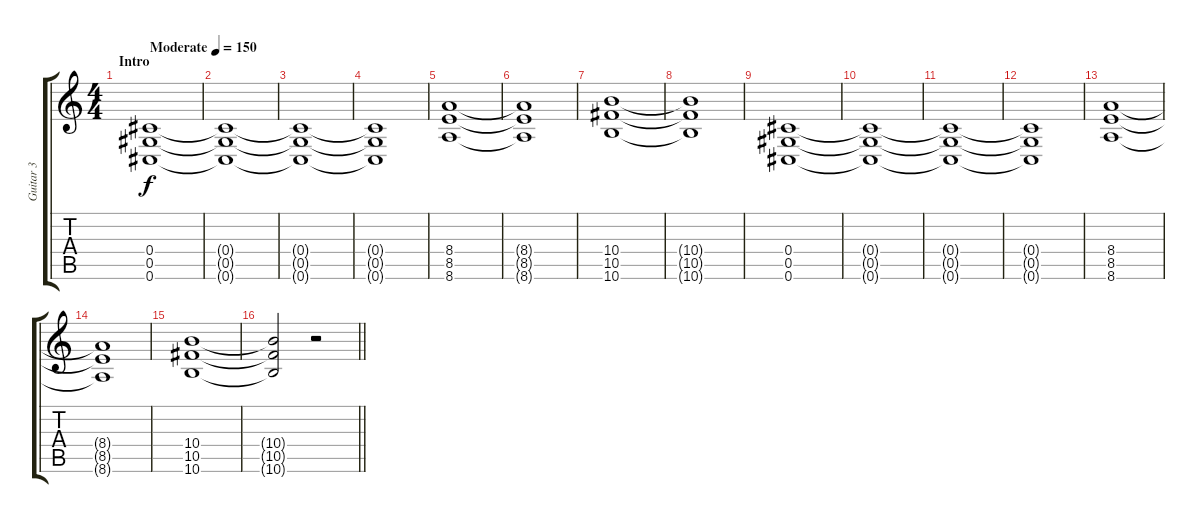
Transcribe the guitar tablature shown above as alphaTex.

\track ("Guitar 3" "Guitar 3") {instrument distortionguitar}
\staff {score tabs}
\tuning (Eb4 Bb3 Gb3 Db3 Ab2 Db2) {hide}
\ts (4 4)
\section ("" "Intro")
\tempo (150 "Moderate")
\clef g2
\ks c
(0.4 0.5 0.6).1{dy f instrument distortionguitar} |
(0.4{t} 0.5{t} 0.6{t}).1 |
(0.4{t} 0.5{t} 0.6{t}).1 |
(0.4{t} 0.5{t} 0.6{t}).1 |
(8.4 8.5 8.6).1 |
(8.4{t} 8.5{t} 8.6{t}).1 |
(10.4 10.5 10.6).1 |
(10.4{t} 10.5{t} 10.6{t}).1 |
(0.4 0.5 0.6).1 |
(0.4{t} 0.5{t} 0.6{t}).1 |
(0.4{t} 0.5{t} 0.6{t}).1 |
(0.4{t} 0.5{t} 0.6{t}).1 |
(8.4 8.5 8.6).1 |
(8.4{t} 8.5{t} 8.6{t}).1 |
(10.4 10.5 10.6).1 |
\barLineRight lightlight
(10.4{t} 10.5{t} 10.6{t}).2 r.2
